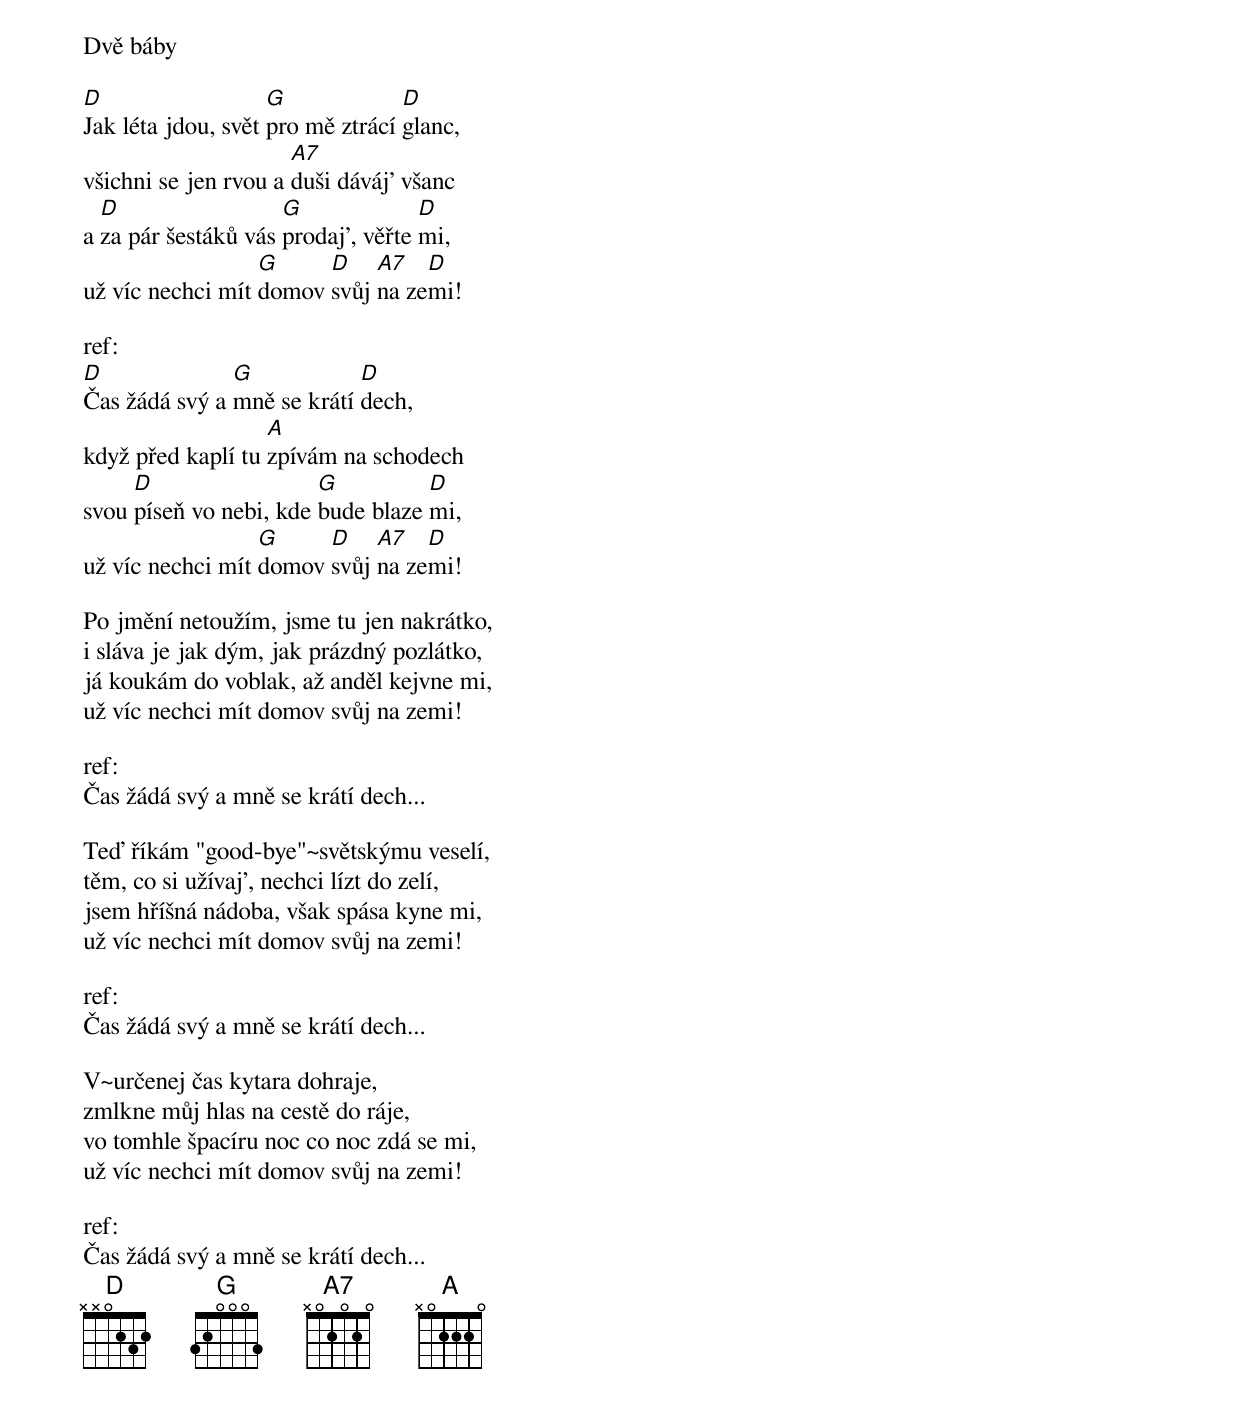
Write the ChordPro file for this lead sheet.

Dvě báby

[D]Jak léta jdou, svět [G]pro mě ztrácí [D]glanc,
všichni se jen rvou a [A7]duši dáváj' všanc
a [D]za pár šestáků vás [G]prodaj', věřte [D]mi,
už víc nechci mít [G]domov [D]svůj [A7]na ze[D]mi!

ref:
[D]Čas žádá svý a [G]mně se krátí [D]dech,
když před kaplí tu [A]zpívám na schodech
svou [D]píseň vo nebi, kde [G]bude blaze [D]mi,
už víc nechci mít [G]domov [D]svůj [A7]na ze[D]mi!

Po jmění netoužím, jsme tu jen nakrátko,
i sláva je jak dým, jak prázdný pozlátko,
já koukám do voblak, až anděl kejvne mi,
už víc nechci mít domov svůj na zemi!

ref:
Čas žádá svý a mně se krátí dech...

Teď říkám "good-bye"~světskýmu veselí,
těm, co si užívaj', nechci lízt do zelí,
jsem hříšná nádoba, však spása kyne mi,
už víc nechci mít domov svůj na zemi!

ref:
Čas žádá svý a mně se krátí dech...

V~určenej čas kytara dohraje,
zmlkne můj hlas na cestě do ráje,
vo tomhle špacíru noc co noc zdá se mi,
už víc nechci mít domov svůj na zemi!

ref:
Čas žádá svý a mně se krátí dech...
